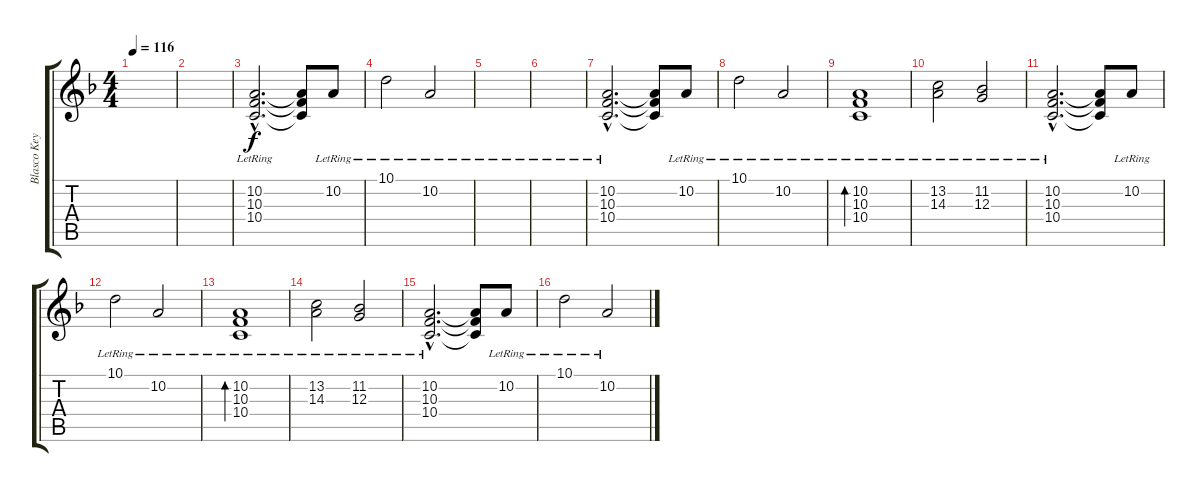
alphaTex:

\track ("Blasco Keyboard" "Blasco Key") {instrument electricpiano1}
\staff {score tabs}
\tuning (E4 B3 G3 D3 A2 E2) {hide}
\ts (4 4)
\tempo 116
\clef g2
\ks f
|
|
(10.2{hac lr} 10.3{hac lr} 10.4{hac lr}).2{d} (10.2{t} 10.3{t} 10.4{t}).8 10.2{lr}.8 |
10.1{lr}.2 10.2{lr}.2 |
|
|
(10.2{hac lr} 10.3{hac lr} 10.4{hac lr}).2{d} (10.2{t} 10.3{t} 10.4{t}).8 10.2{lr}.8 |
10.1{lr}.2 10.2{lr}.2 |
(10.2{lr} 10.3{lr} 10.4{lr}).1{bd 30} |
(13.2{lr} 14.3{lr}).2 (11.2{lr} 12.3{lr}).2 |
(10.2{hac lr} 10.3{hac lr} 10.4{hac lr}).2{d} (10.2{t} 10.3{t} 10.4{t}).8 10.2{lr}.8 |
10.1{lr}.2 10.2{lr}.2 |
(10.2{lr} 10.3{lr} 10.4{lr}).1{bd 30} |
(13.2{lr} 14.3{lr}).2 (11.2{lr} 12.3{lr}).2 |
(10.2{hac lr} 10.3{hac lr} 10.4{hac lr}).2{d} (10.2{t} 10.3{t} 10.4{t}).8 10.2{lr}.8 |
10.1{lr}.2 10.2{lr}.2
